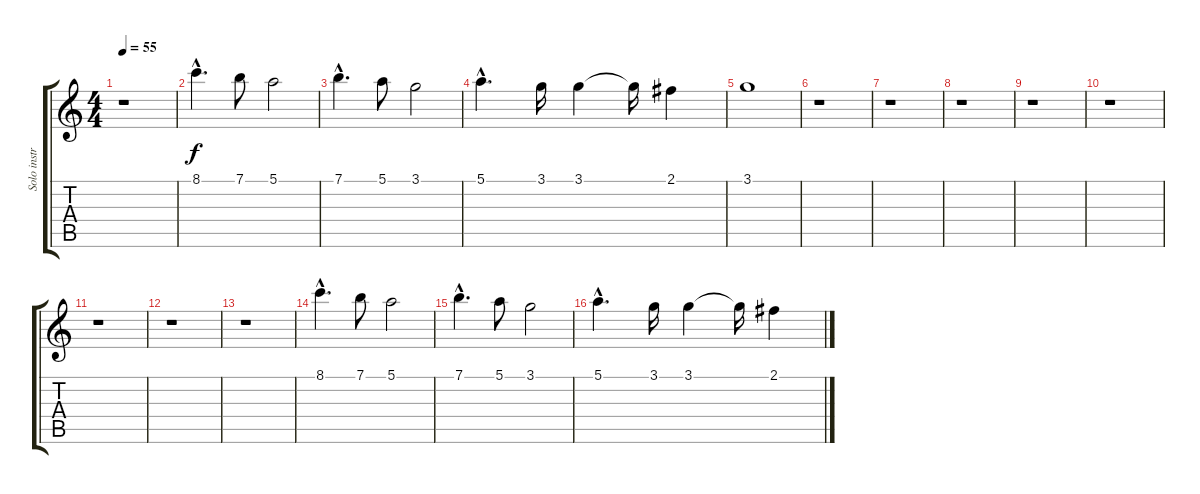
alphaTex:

\track ("Solo instr." "Solo instr") {instrument overdrivenguitar}
\staff {score tabs}
\tuning (E4 B3 G3 D3 A2 E2) {hide}
\ts (4 4)
\tempo 55
\clef g2
\ks c
r.1{dy f} |
8.1{hac}.4{d} 7.1.8 5.1.2 |
7.1{hac}.4{d} 5.1.8 3.1.2 |
5.1{hac}.4{d} 3.1.16 3.1.4 3.1{t}.16 2.1.4 |
3.1.1 |
r.1 |
r.1 |
r.1 |
r.1 |
r.1 |
r.1 |
r.1 |
r.1 |
8.1{hac}.4{d} 7.1.8 5.1.2 |
7.1{hac}.4{d} 5.1.8 3.1.2 |
5.1{hac}.4{d} 3.1.16 3.1.4 3.1{t}.16 2.1.4
